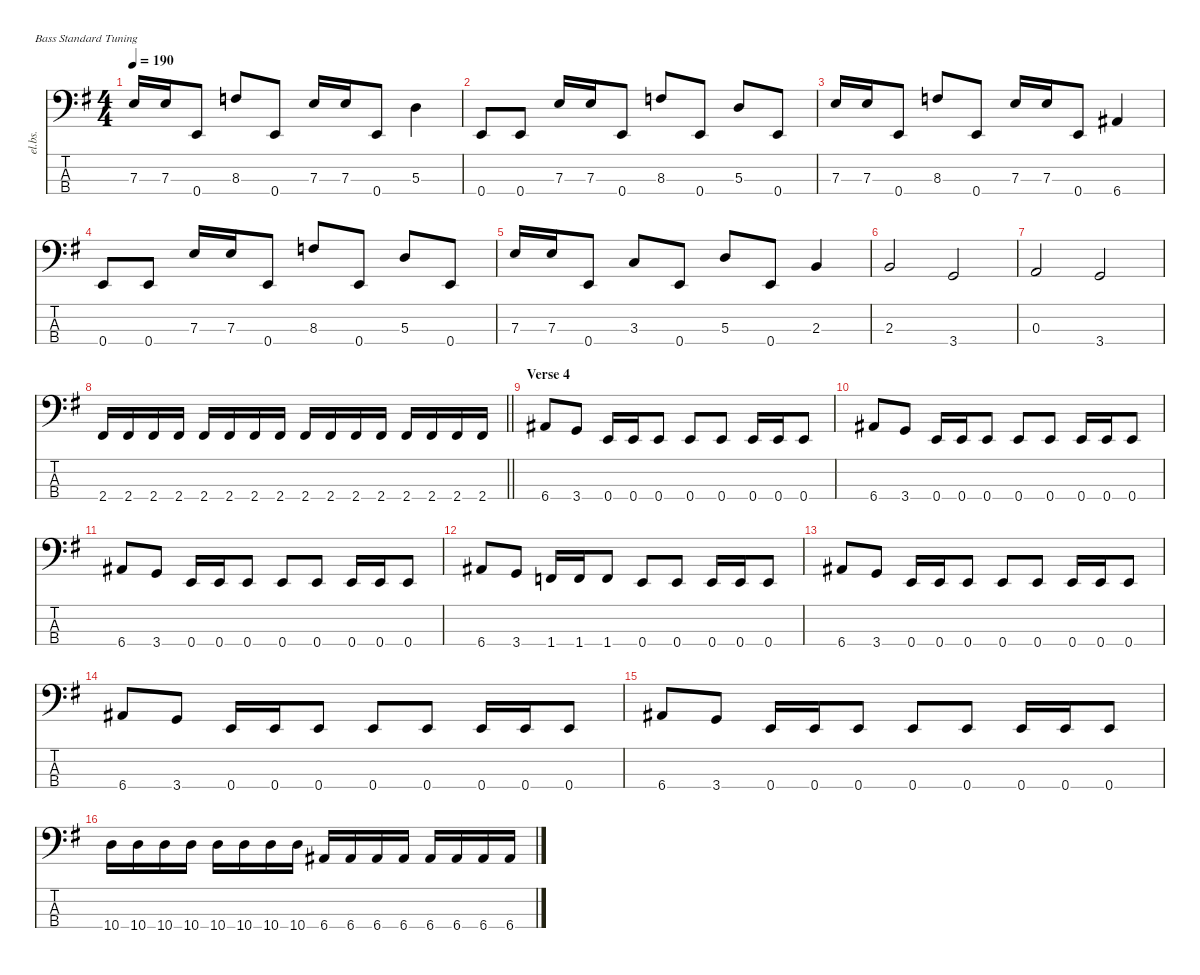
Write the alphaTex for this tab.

\defaultSystemsLayout 4
\hideDynamics
\bracketExtendMode nobrackets
\otherSystemsTrackNameOrientation horizontal
\track ("Bass" "el.bs.") {instrument electricbassfinger}
\staff {score tabs}
\tuning (G2 D2 A1 E1)
\ts (4 4)
\tempo 190
\clef f4
\ks eminor
7.3{acc forcenatural}.16{dy f} 7.3{acc forcenatural}.16 0.4{acc forcenatural}.8 8.3{acc forcenatural}.8 0.4{acc forcenatural}.8 7.3{acc forcenatural}.16 7.3{acc forcenatural}.16 0.4{acc forcenatural}.8 5.3{acc forcenatural}.4 |
0.4{acc forcenatural}.8 0.4{acc forcenatural}.8 7.3{acc forcenatural}.16 7.3{acc forcenatural}.16 0.4{acc forcenatural}.8 8.3{acc forcenatural}.8 0.4{acc forcenatural}.8 5.3{acc forcenatural}.8 0.4{acc forcenatural}.8 |
7.3{acc forcenatural}.16 7.3{acc forcenatural}.16 0.4{acc forcenatural}.8 8.3{acc forcenatural}.8 0.4{acc forcenatural}.8 7.3{acc forcenatural}.16 7.3{acc forcenatural}.16 0.4{acc forcenatural}.8 6.4{acc #}.4 |
0.4{acc forcenatural}.8 0.4{acc forcenatural}.8 7.3{acc forcenatural}.16 7.3{acc forcenatural}.16 0.4{acc forcenatural}.8 8.3{acc forcenatural}.8 0.4{acc forcenatural}.8 5.3{acc forcenatural}.8 0.4{acc forcenatural}.8 |
7.3{acc forcenatural}.16 7.3{acc forcenatural}.16 0.4{acc forcenatural}.8 3.3{acc forcenatural}.8 0.4{acc forcenatural}.8 5.3{acc forcenatural}.8 0.4{acc forcenatural}.8 2.3{acc forcenatural}.4 |
2.3{acc forcenatural}.2 3.4{acc forcenatural}.2 |
0.3{acc forcenatural}.2 3.4{acc forcenatural}.2 |
\barLineRight lightlight
2.4{acc #}.16 2.4{acc #}.16 2.4{acc #}.16 2.4{acc #}.16 2.4{acc #}.16 2.4{acc #}.16 2.4{acc #}.16 2.4{acc #}.16 2.4{acc #}.16 2.4{acc #}.16 2.4{acc #}.16 2.4{acc #}.16 2.4{acc #}.16 2.4{acc #}.16 2.4{acc #}.16 2.4{acc #}.16 |
\section ("" "Verse 4")
6.4{acc #}.8 3.4{acc forcenatural}.8 0.4{acc forcenatural}.16 0.4{acc forcenatural}.16 0.4{acc forcenatural}.8 0.4{acc forcenatural}.8 0.4{acc forcenatural}.8 0.4{acc forcenatural}.16 0.4{acc forcenatural}.16 0.4{acc forcenatural}.8 |
6.4{acc #}.8 3.4{acc forcenatural}.8 0.4{acc forcenatural}.16 0.4{acc forcenatural}.16 0.4{acc forcenatural}.8 0.4{acc forcenatural}.8 0.4{acc forcenatural}.8 0.4{acc forcenatural}.16 0.4{acc forcenatural}.16 0.4{acc forcenatural}.8 |
6.4{acc #}.8 3.4{acc forcenatural}.8 0.4{acc forcenatural}.16 0.4{acc forcenatural}.16 0.4{acc forcenatural}.8 0.4{acc forcenatural}.8 0.4{acc forcenatural}.8 0.4{acc forcenatural}.16 0.4{acc forcenatural}.16 0.4{acc forcenatural}.8 |
6.4{acc #}.8 3.4{acc forcenatural}.8 1.4{acc forcenatural}.16 1.4{acc forcenatural}.16 1.4{acc forcenatural}.8 0.4{acc forcenatural}.8 0.4{acc forcenatural}.8 0.4{acc forcenatural}.16 0.4{acc forcenatural}.16 0.4{acc forcenatural}.8 |
6.4{acc #}.8 3.4{acc forcenatural}.8 0.4{acc forcenatural}.16 0.4{acc forcenatural}.16 0.4{acc forcenatural}.8 0.4{acc forcenatural}.8 0.4{acc forcenatural}.8 0.4{acc forcenatural}.16 0.4{acc forcenatural}.16 0.4{acc forcenatural}.8 |
6.4{acc #}.8 3.4{acc forcenatural}.8 0.4{acc forcenatural}.16 0.4{acc forcenatural}.16 0.4{acc forcenatural}.8 0.4{acc forcenatural}.8 0.4{acc forcenatural}.8 0.4{acc forcenatural}.16 0.4{acc forcenatural}.16 0.4{acc forcenatural}.8 |
6.4{acc #}.8 3.4{acc forcenatural}.8 0.4{acc forcenatural}.16 0.4{acc forcenatural}.16 0.4{acc forcenatural}.8 0.4{acc forcenatural}.8 0.4{acc forcenatural}.8 0.4{acc forcenatural}.16 0.4{acc forcenatural}.16 0.4{acc forcenatural}.8 |
10.4{acc forcenatural}.16 10.4{acc forcenatural}.16 10.4{acc forcenatural}.16 10.4{acc forcenatural}.16 10.4{acc forcenatural}.16 10.4{acc forcenatural}.16 10.4{acc forcenatural}.16 10.4{acc forcenatural}.16 6.4{acc #}.16 6.4{acc #}.16 6.4{acc #}.16 6.4{acc #}.16 6.4{acc #}.16 6.4{acc #}.16 6.4{acc #}.16 6.4{acc #}.16
